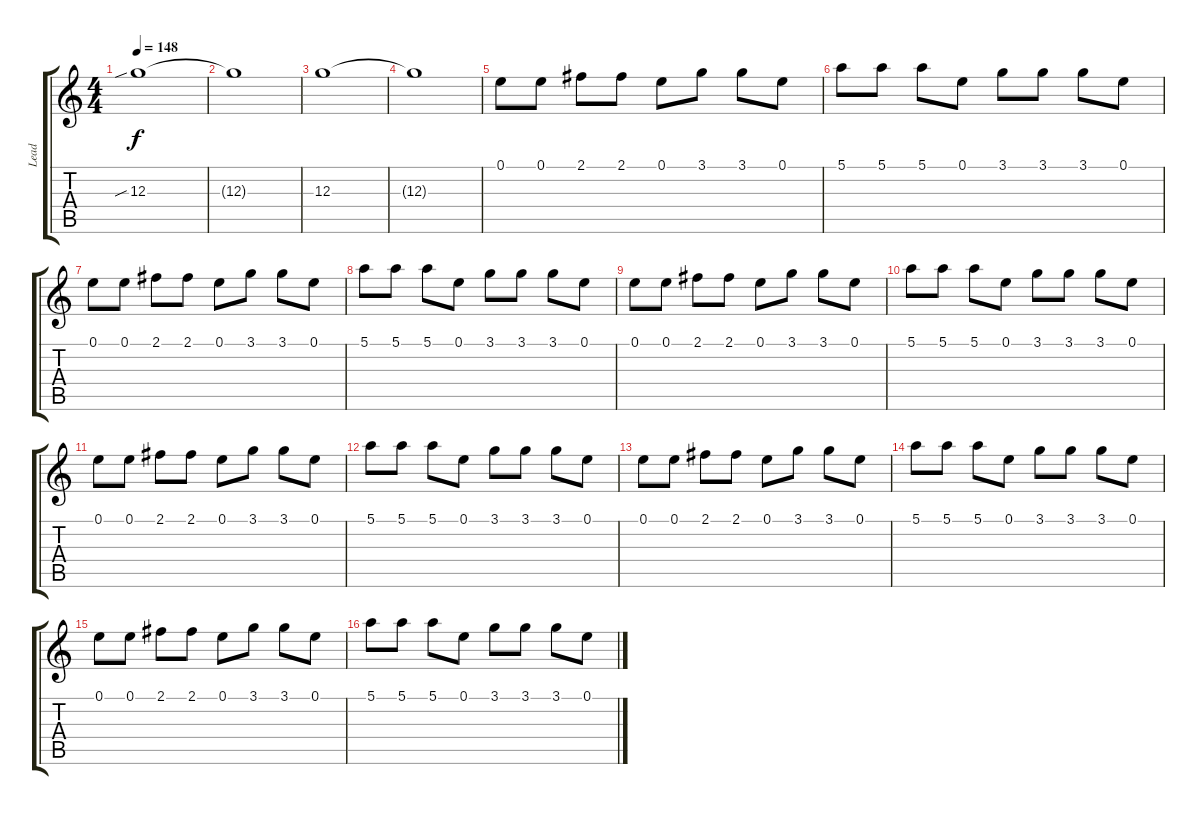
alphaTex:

\track ("Lead" "Lead") {instrument overdrivenguitar}
\staff {score tabs}
\tuning (E4 B3 G3 D3 A2 E2) {hide}
\ts (4 4)
\tempo 148
\clef g2
\ks c
12.3{sib}.1{dy f} |
12.3{t}.1 |
12.3.1 |
12.3{t}.1 |
0.1.8 0.1.8 2.1.8 2.1.8 0.1.8 3.1.8 3.1.8 0.1.8 |
5.1.8 5.1.8 5.1.8 0.1.8 3.1.8 3.1.8 3.1.8 0.1.8 |
0.1.8 0.1.8 2.1.8 2.1.8 0.1.8 3.1.8 3.1.8 0.1.8 |
5.1.8 5.1.8 5.1.8 0.1.8 3.1.8 3.1.8 3.1.8 0.1.8 |
0.1.8 0.1.8 2.1.8 2.1.8 0.1.8 3.1.8 3.1.8 0.1.8 |
5.1.8 5.1.8 5.1.8 0.1.8 3.1.8 3.1.8 3.1.8 0.1.8 |
0.1.8 0.1.8 2.1.8 2.1.8 0.1.8 3.1.8 3.1.8 0.1.8 |
5.1.8 5.1.8 5.1.8 0.1.8 3.1.8 3.1.8 3.1.8 0.1.8 |
0.1.8 0.1.8 2.1.8 2.1.8 0.1.8 3.1.8 3.1.8 0.1.8 |
5.1.8 5.1.8 5.1.8 0.1.8 3.1.8 3.1.8 3.1.8 0.1.8 |
0.1.8 0.1.8 2.1.8 2.1.8 0.1.8 3.1.8 3.1.8 0.1.8 |
5.1.8 5.1.8 5.1.8 0.1.8 3.1.8 3.1.8 3.1.8 0.1.8
